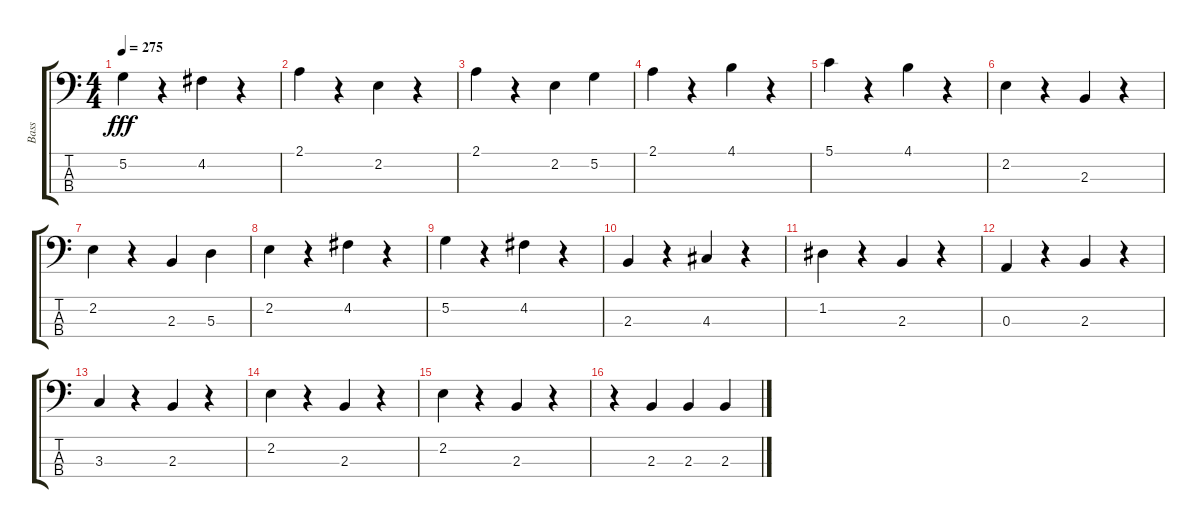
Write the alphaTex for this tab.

\track ("Bass" "Bass") {instrument acousticbass}
\staff {score tabs}
\tuning (G2 D2 A1 E1) {hide}
\ts (4 4)
\tempo 275
\clef f4
\ks c
5.2.4{dy fff} r.4 4.2.4 r.4 |
2.1.4 r.4 2.2.4 r.4 |
2.1.4 r.4 2.2.4 5.2.4 |
2.1.4 r.4 4.1.4 r.4 |
5.1.4 r.4 4.1.4 r.4 |
2.2.4 r.4 2.3.4 r.4 |
2.2.4 r.4 2.3.4 5.3.4 |
2.2.4 r.4 4.2.4 r.4 |
5.2.4 r.4 4.2.4 r.4 |
2.3.4 r.4 4.3.4 r.4 |
1.2.4 r.4 2.3.4 r.4 |
0.3.4 r.4 2.3.4 r.4 |
3.3.4 r.4 2.3.4 r.4 |
2.2.4 r.4 2.3.4 r.4 |
2.2.4 r.4 2.3.4 r.4 |
r.4 2.3.4 2.3.4 2.3.4
